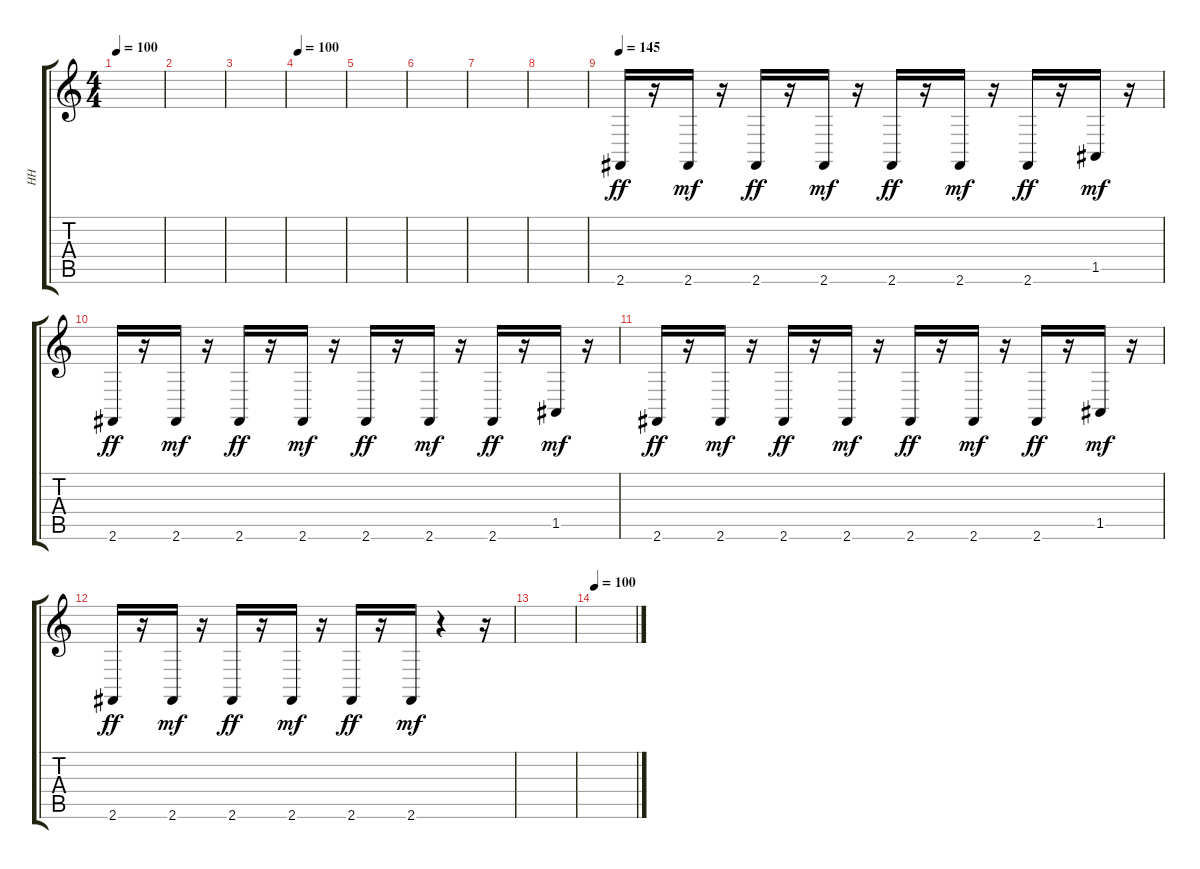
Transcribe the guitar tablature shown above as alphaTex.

\track ("HH" "HH") {instrument acousticgrandpiano}
\staff {score tabs}
\tuning (E4 B3 G3 D3 A2 E2) {hide}
\ts (4 4)
\tempo 100
\clef g2
\ks c
|
|
|
\tempo 100
|
|
|
|
|
\tempo 145
2.6.16{dy ff} r.16 2.6.16{dy mf} r.16 2.6.16{dy ff} r.16 2.6.16{dy mf} r.16 2.6.16{dy ff} r.16 2.6.16{dy mf} r.16 2.6.16{dy ff} r.16 1.5.16{dy mf} r.16 |
2.6.16{dy ff} r.16 2.6.16{dy mf} r.16 2.6.16{dy ff} r.16 2.6.16{dy mf} r.16 2.6.16{dy ff} r.16 2.6.16{dy mf} r.16 2.6.16{dy ff} r.16 1.5.16{dy mf} r.16 |
2.6.16{dy ff} r.16 2.6.16{dy mf} r.16 2.6.16{dy ff} r.16 2.6.16{dy mf} r.16 2.6.16{dy ff} r.16 2.6.16{dy mf} r.16 2.6.16{dy ff} r.16 1.5.16{dy mf} r.16 |
2.6.16{dy ff} r.16 2.6.16{dy mf} r.16 2.6.16{dy ff} r.16 2.6.16{dy mf} r.16 2.6.16{dy ff} r.16 2.6.16{dy mf} r.4 r.16 |
|
\tempo 100
